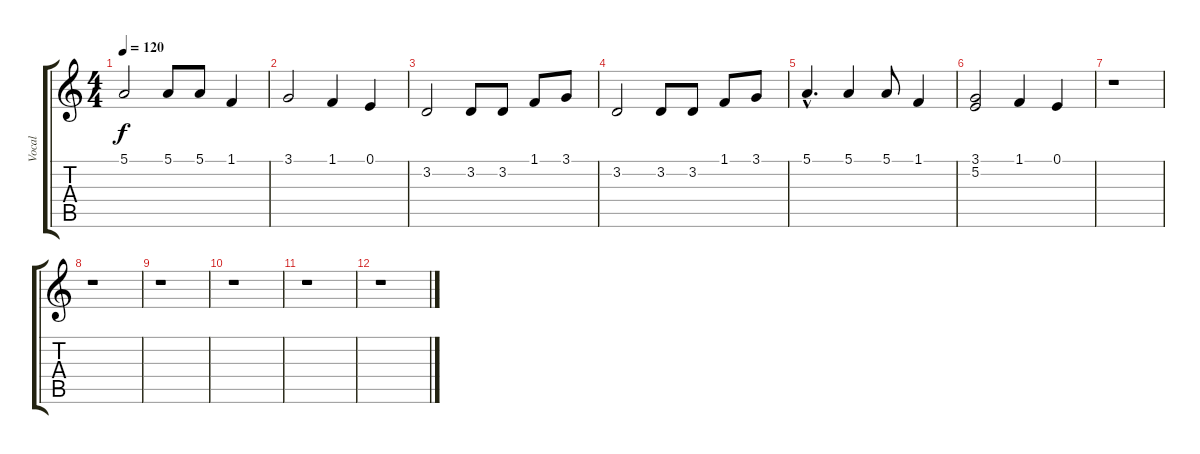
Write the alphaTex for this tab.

\track ("Vocal" "Vocal") {instrument oboe}
\staff {score tabs}
\tuning (E4 B3 G3 D3 A2 E2) {hide}
\ts (4 4)
\tempo 120
\clef g2
\ks c
5.1.2{dy f} 5.1.8 5.1.8 1.1.4 |
3.1.2 1.1.4 0.1.4 |
3.2.2 3.2.8 3.2.8 1.1.8 3.1.8 |
3.2.2 3.2.8 3.2.8 1.1.8 3.1.8 |
5.1{hac}.4{d} 5.1.4 5.1.8 1.1.4 |
(3.1 5.2).2 1.1.4 0.1.4 |
r.1 |
r.1 |
r.1 |
r.1 |
r.1 |
r.1
